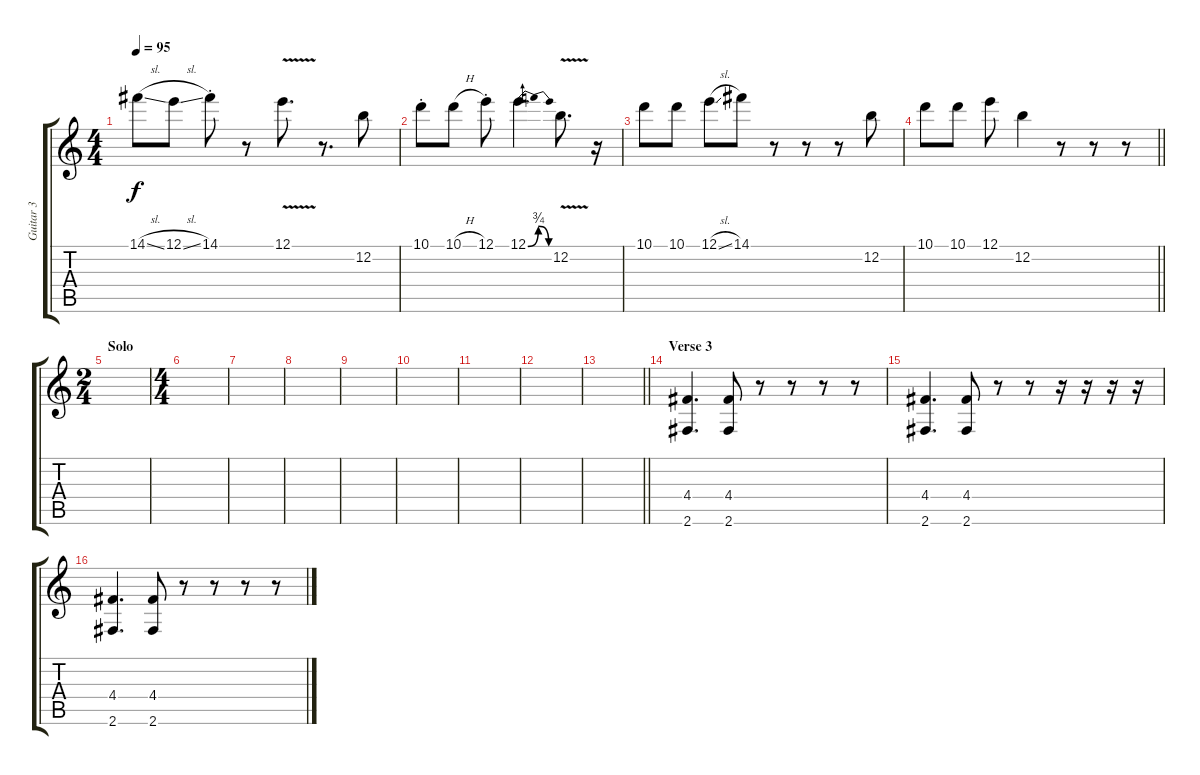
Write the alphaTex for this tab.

\track ("Guitar 3" "Guitar 3") {instrument overdrivenguitar bank 255}
\staff {score tabs}
\tuning (E4 B3 G3 D3 A2 E2) {hide}
\ts (4 4)
\tempo 95
\clef g2
\ks c
14.1{sl}.8{dy f} 12.1{sl}.8 14.1{st}.8 r.8 12.1{v}.8{d} r.8{d} 12.2.8 |
10.1{st}.8 10.1{h}.8 12.1{st}.8 12.1{be (bendrelease 0 0 30 3 30 3 60 0)}.4{d} 12.2{v}.8{d} r.16 |
10.1.8 10.1.8 12.1{sl}.8 14.1.8 r.8 r.8 r.8 12.2.8 |
\barLineRight lightlight
10.1.8 10.1.8 12.1.8 12.2.4 r.8 r.8 r.8 |
\ts (2 4)
\section ("" "Solo")
|
\ts (4 4)
|
|
|
|
|
|
|
\barLineRight lightlight
|
\section ("" "Verse 3")
(4.4 2.6).4{d} (4.4 2.6).8 r.8 r.8 r.8 r.8 |
(4.4 2.6).4{d} (4.4 2.6).8 r.8 r.8 r.16 r.16 r.16 r.16 |
(4.4 2.6).4{d} (4.4 2.6).8 r.8 r.8 r.8 r.8
